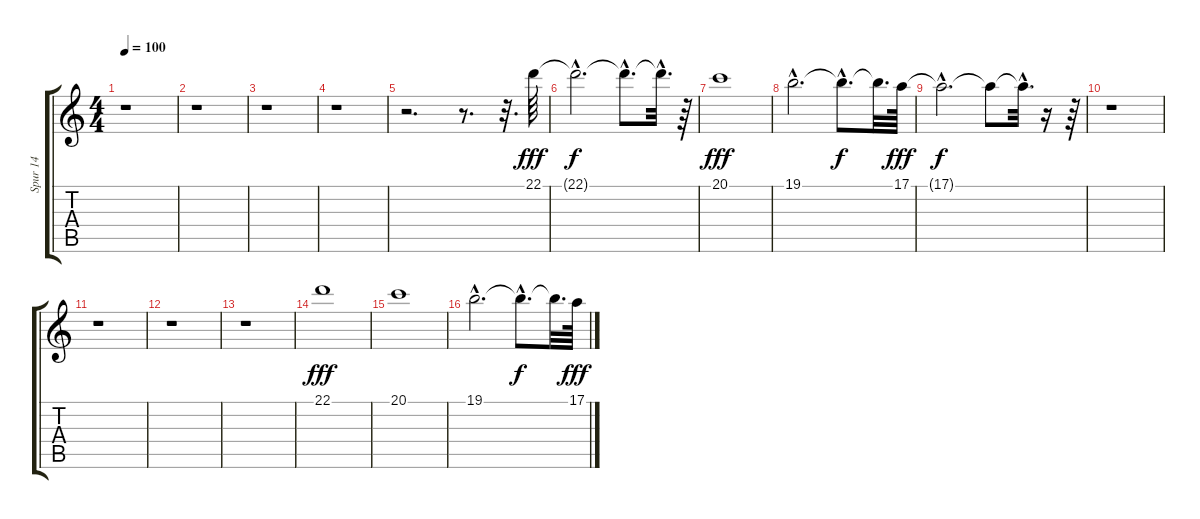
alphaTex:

\track ("Spur 14" "Spur 14") {instrument panflute}
\staff {score tabs}
\tuning (E4 B3 G3 D3 A2 E2) {hide}
\ts (4 4)
\tempo 100
\clef g2
\ks c
r.1{dy f} |
r.1 |
r.1 |
r.1 |
r.2{d} r.8{d} r.32{d} 22.1.64{dy fff} |
22.1{hac t}.2{d dy f} 22.1{hac t}.8{d} 22.1{hac t}.32{d} r.64 |
20.1.1{dy fff} |
19.1{hac}.2{d} 19.1{hac t}.8{d dy f} 19.1{t}.32{d} 17.1.64{dy fff} |
17.1{hac t}.2{d dy f} 17.1{t}.8 17.1{hac t}.32{d} r.16 r.64 |
r.1 |
r.1 |
r.1 |
r.1 |
22.1.1{dy fff} |
20.1.1 |
19.1{hac}.2{d} 19.1{hac t}.8{d dy f} 19.1{t}.32{d} 17.1.64{dy fff}
